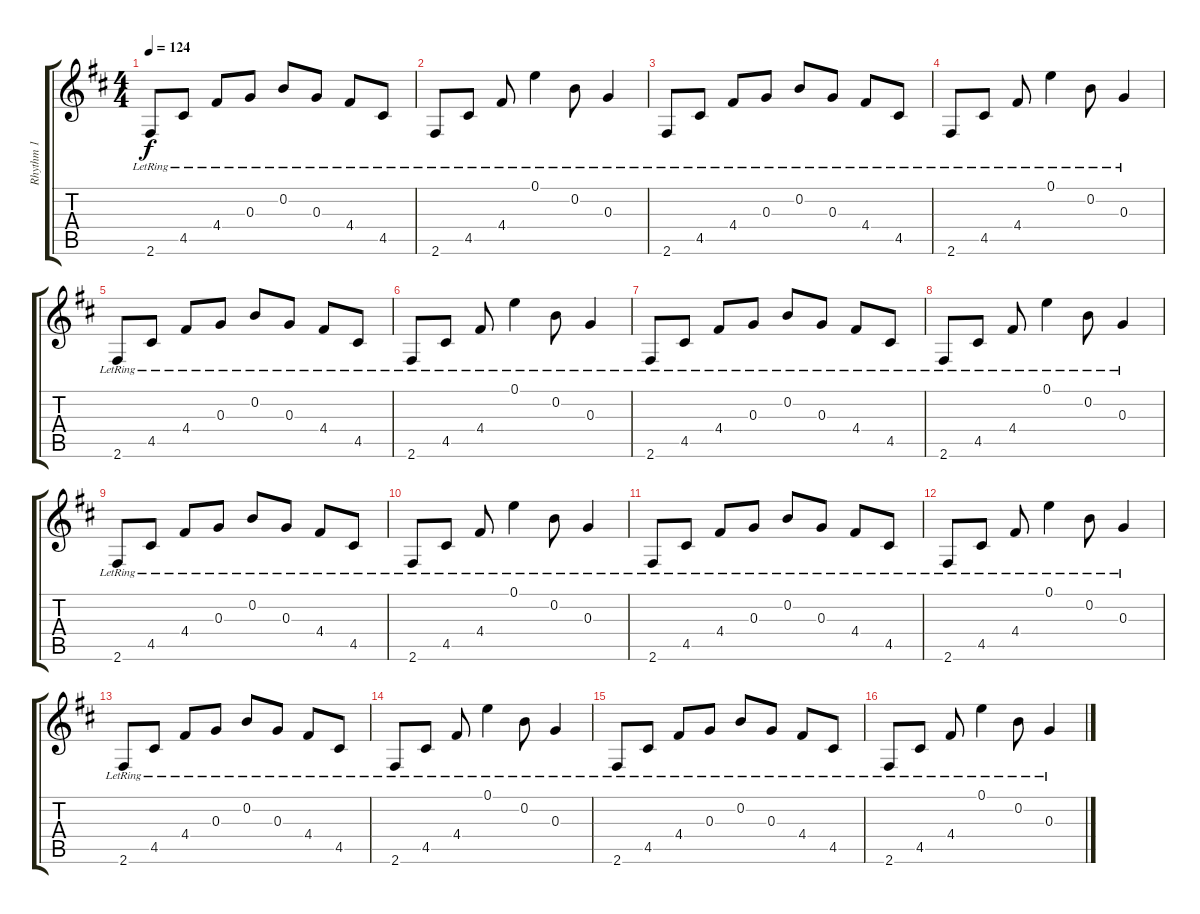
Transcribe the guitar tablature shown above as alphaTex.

\track ("Rhythm 1" "Rhythm 1") {instrument electricguitarjazz}
\staff {score tabs}
\tuning (E4 B3 G3 D3 A2 E2) {hide}
\ts (4 4)
\tempo 124
\clef g2
\ks bminor
2.6{lr}.8{dy f} 4.5{lr}.8 4.4{lr}.8 0.3{lr}.8 0.2{lr}.8 0.3{lr}.8 4.4{lr}.8 4.5{lr}.8 |
2.6{lr}.8 4.5{lr}.8 4.4{lr}.8 0.1{lr}.4 0.2{lr}.8 0.3{lr}.4 |
2.6{lr}.8 4.5{lr}.8 4.4{lr}.8 0.3{lr}.8 0.2{lr}.8 0.3{lr}.8 4.4{lr}.8 4.5{lr}.8 |
2.6{lr}.8 4.5{lr}.8 4.4{lr}.8 0.1{lr}.4 0.2{lr}.8 0.3{lr}.4 |
2.6{lr}.8 4.5{lr}.8 4.4{lr}.8 0.3{lr}.8 0.2{lr}.8 0.3{lr}.8 4.4{lr}.8 4.5{lr}.8 |
2.6{lr}.8 4.5{lr}.8 4.4{lr}.8 0.1{lr}.4 0.2{lr}.8 0.3{lr}.4 |
2.6{lr}.8 4.5{lr}.8 4.4{lr}.8 0.3{lr}.8 0.2{lr}.8 0.3{lr}.8 4.4{lr}.8 4.5{lr}.8 |
2.6{lr}.8 4.5{lr}.8 4.4{lr}.8 0.1{lr}.4 0.2{lr}.8 0.3{lr}.4 |
2.6{lr}.8 4.5{lr}.8 4.4{lr}.8 0.3{lr}.8 0.2{lr}.8 0.3{lr}.8 4.4{lr}.8 4.5{lr}.8 |
2.6{lr}.8 4.5{lr}.8 4.4{lr}.8 0.1{lr}.4 0.2{lr}.8 0.3{lr}.4 |
2.6{lr}.8 4.5{lr}.8 4.4{lr}.8 0.3{lr}.8 0.2{lr}.8 0.3{lr}.8 4.4{lr}.8 4.5{lr}.8 |
2.6{lr}.8 4.5{lr}.8 4.4{lr}.8 0.1{lr}.4 0.2{lr}.8 0.3{lr}.4 |
2.6{lr}.8 4.5{lr}.8 4.4{lr}.8 0.3{lr}.8 0.2{lr}.8 0.3{lr}.8 4.4{lr}.8 4.5{lr}.8 |
2.6{lr}.8 4.5{lr}.8 4.4{lr}.8 0.1{lr}.4 0.2{lr}.8 0.3{lr}.4 |
2.6{lr}.8 4.5{lr}.8 4.4{lr}.8 0.3{lr}.8 0.2{lr}.8 0.3{lr}.8 4.4{lr}.8 4.5{lr}.8 |
2.6{lr}.8 4.5{lr}.8 4.4{lr}.8 0.1{lr}.4 0.2{lr}.8 0.3{lr}.4
